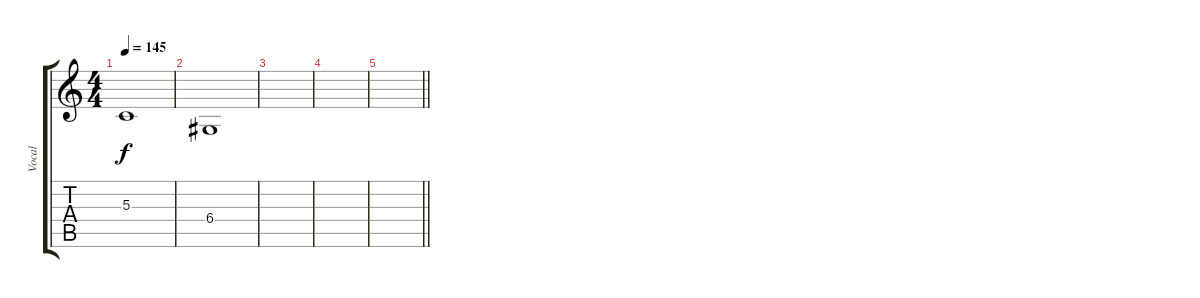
\track ("Vocal" "Vocal") {instrument clarinet}
\staff {score tabs}
\tuning (E4 B3 G3 D3 A2 E2) {hide}
\ts (4 4)
\tempo 145
\clef g2
\ks c
5.3{t}.1{dy f} |
6.4.1 |
|
|
\barLineRight lightlight
